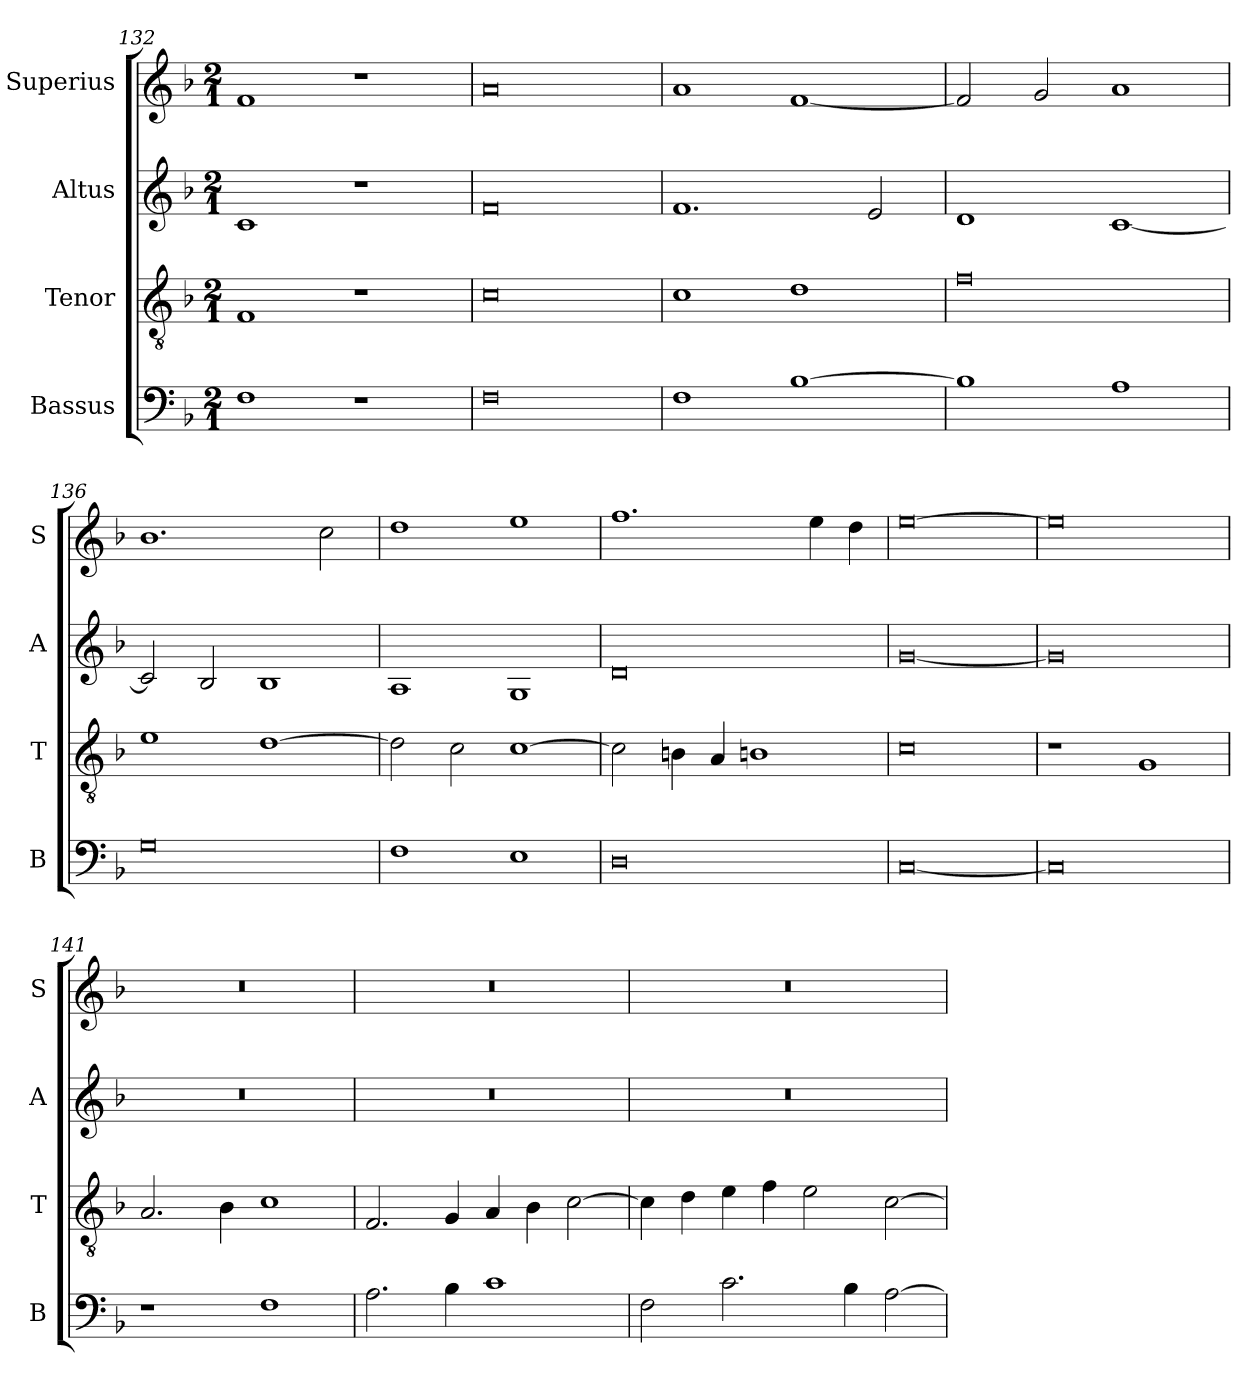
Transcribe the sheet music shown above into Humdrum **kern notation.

**kern	**kern	**kern	**kern
*part4	*part3	*part2	*part1
*staff4	*staff3	*staff2	*staff1
*I"Bassus	*I"Tenor	*I"Altus	*I"Superius
*I'B	*I'T	*I'A	*I'S
*clefF4	*clefGv2	*clefG2	*clefG2
*k[b-]	*k[b-]	*k[b-]	*k[b-]
*F:	*F:	*F:	*F:
*M2/1	*M2/1	*M2/1	*M2/1
=132	=132	=132	=132
1F	1F	1c	1f
1r	1r	1r	1r
=133	=133	=133	=133
0F	0c	0f	0a
=134	=134	=134	=134
1F	1c	1.f	1a
[1B-	1d	.	[1f
.	.	2e	.
=135	=135	=135	=135
1B-]	0f	1d	2f]
.	.	.	2g
1A	.	[1c	1a
=136	=136	=136	=136
0G	1e	2c]	1.b-
.	.	2B-	.
.	[1d	1B-	.
.	.	.	2cc
=137	=137	=137	=137
1F	2d]	1A	1dd
.	2c	.	.
1E	[1c	1G	1ee
=138	=138	=138	=138
0D	2c]	0d	1.ff
.	4Bn	.	.
.	4A	.	.
.	1Bn	.	.
.	.	.	4ee
.	.	.	4dd
=139	=139	=139	=139
[0C	0c	[0g	[0ee
=140	=140	=140	=140
0C]	1r	0g]	0ee]
.	1G	.	.
=141	=141	=141	=141
1r	2.A	0r	0r
.	4B-	.	.
1F	1c	.	.
=142	=142	=142	=142
2.A	2.F	0r	0r
4B-	4G	.	.
1c	4A	.	.
.	4B-	.	.
.	[2c	.	.
=143	=143	=143	=143
2F	4c]	0r	0r
.	4d	.	.
2.c	4e	.	.
.	4f	.	.
.	2e	.	.
4B-	.	.	.
[2A	[2c	.	.
=	=	=	=
*-	*-	*-	*-
